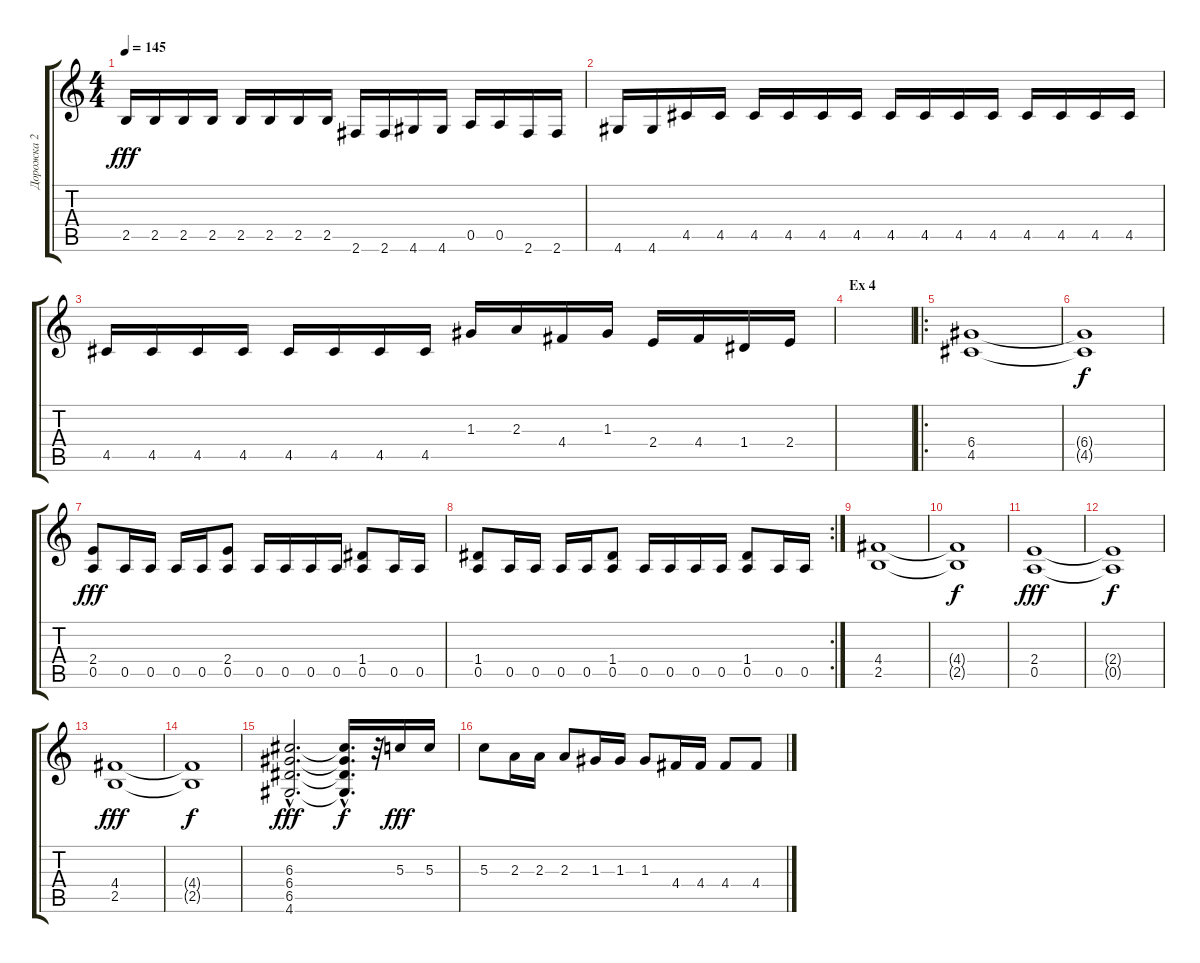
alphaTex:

\track ("Дорожка 2" "Дорожка 2") {instrument distortionguitar}
\staff {score tabs}
\tuning (E4 B3 G3 D3 A2 E2) {hide}
\ts (4 4)
\tempo 145
\clef g2
\ks c
2.5.16{dy fff} 2.5.16 2.5.16 2.5.16 2.5.16 2.5.16 2.5.16 2.5.16 2.6.16 2.6.16 4.6.16 4.6.16 0.5.16 0.5.16 2.6.16 2.6.16 |
4.6.16 4.6.16 4.5.16 4.5.16 4.5.16 4.5.16 4.5.16 4.5.16 4.5.16 4.5.16 4.5.16 4.5.16 4.5.16 4.5.16 4.5.16 4.5.16 |
4.5.16 4.5.16 4.5.16 4.5.16 4.5.16 4.5.16 4.5.16 4.5.16 1.3.16 2.3.16 4.4.16 1.3.16 2.4.16 4.4.16 1.4.16 2.4.16 |
\section ("" "Ex 4")
|
\ro
(6.4 4.5).1 |
(6.4{t} 4.5{t}).1{dy f} |
(2.4 0.5).8{dy fff} 0.5.16 0.5.16 0.5.16 0.5.16 (2.4 0.5).8 0.5.16 0.5.16 0.5.16 0.5.16 (1.4 0.5).8 0.5.16 0.5.16 |
\rc 2
(1.4 0.5).8 0.5.16 0.5.16 0.5.16 0.5.16 (1.4 0.5).8 0.5.16 0.5.16 0.5.16 0.5.16 (1.4 0.5).8 0.5.16 0.5.16 |
(4.4 2.5).1 |
(4.4{t} 2.5{t}).1{dy f} |
(2.4 0.5).1{dy fff} |
(2.4{t} 0.5{t}).1{dy f} |
(4.4 2.5).1{dy fff} |
(4.4{t} 2.5{t}).1{dy f} |
(6.3{hac} 6.4{hac} 6.5{hac} 4.6{hac}).2{d dy fff} (6.3{hac t} 6.4{hac t} 6.5{hac t} 4.6{hac t}).16{d dy f} r.32 5.3.16{dy fff} 5.3.16 |
5.3.8 2.3.16 2.3.16 2.3.8 1.3.16 1.3.16 1.3.8 4.4.16 4.4.16 4.4.8 4.4.8
